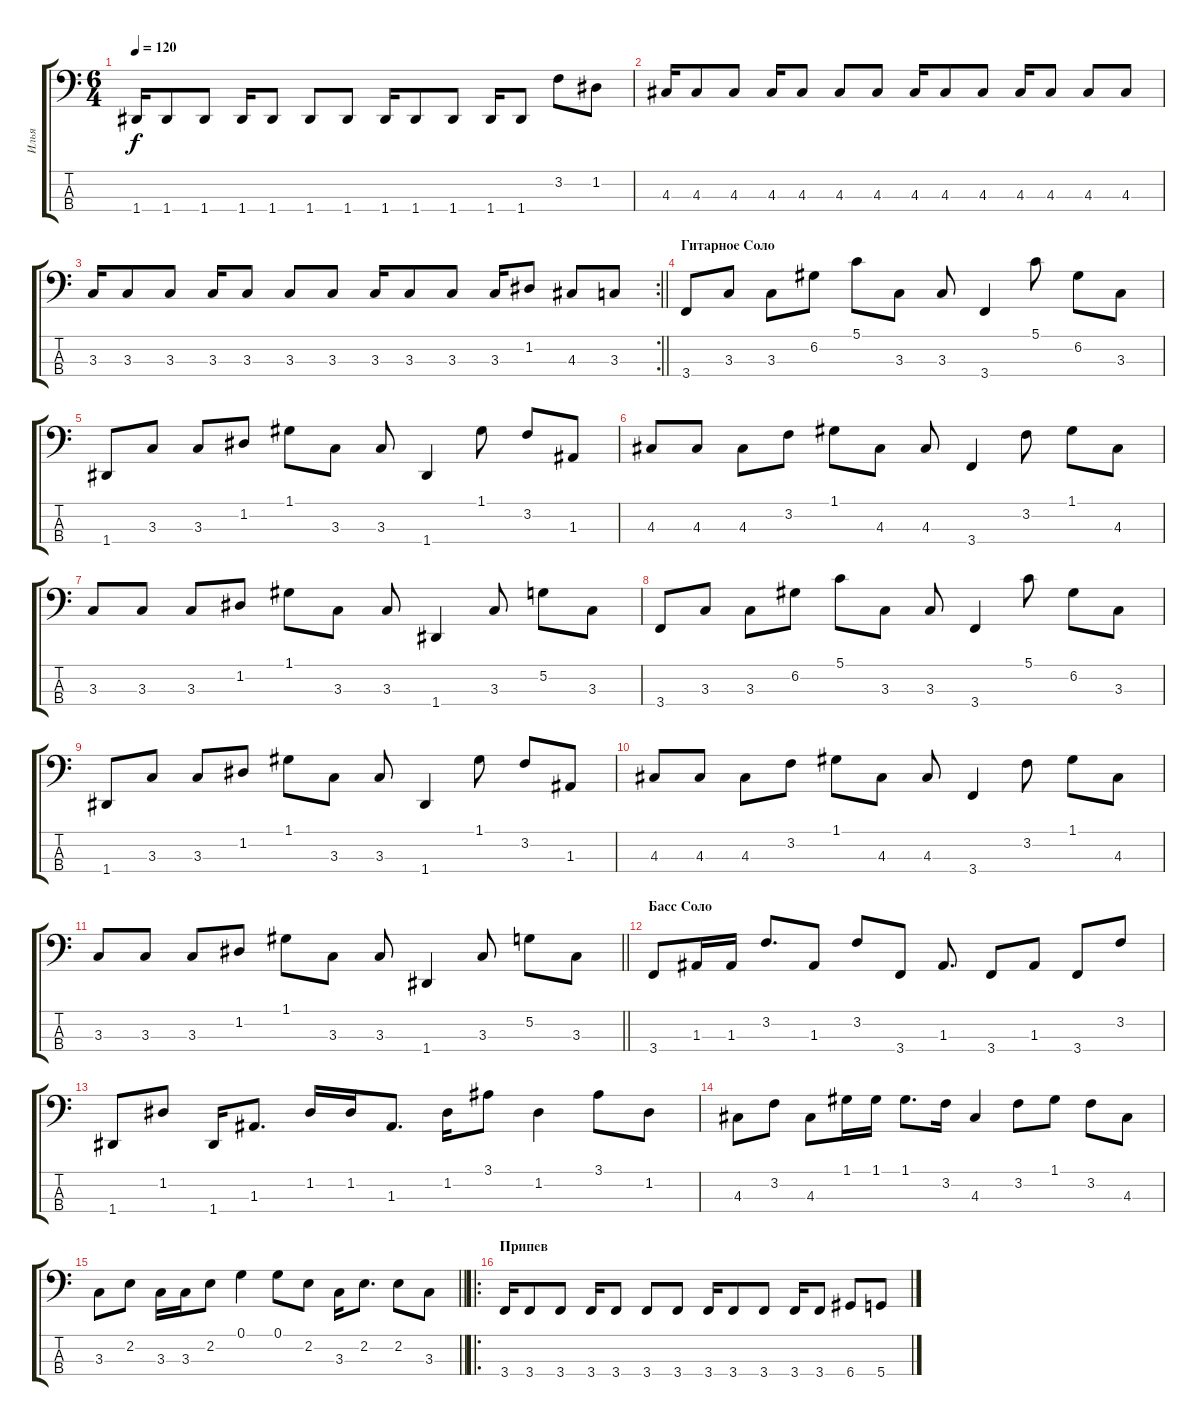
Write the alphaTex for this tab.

\track ("Илья" "Илья") {instrument electricbasspick}
\staff {score tabs}
\tuning (G2 D2 A1 D1) {hide}
\ts (6 4)
\tempo 120
\clef f4
\ks c
1.4.16{dy f} 1.4.8 1.4.8 1.4.16 1.4.8 1.4.8 1.4.8 1.4.16 1.4.8 1.4.8 1.4.16 1.4.8 3.2.8 1.2.8 |
4.3.16 4.3.8 4.3.8 4.3.16 4.3.8 4.3.8 4.3.8 4.3.16 4.3.8 4.3.8 4.3.16 4.3.8 4.3.8 4.3.8 |
\rc 2
\barLineRight lightlight
3.3.16 3.3.8 3.3.8 3.3.16 3.3.8 3.3.8 3.3.8 3.3.16 3.3.8 3.3.8 3.3.16 1.2.8 4.3.8 3.3.8 |
\section ("" "Гитарное Соло")
3.4.8{volume 12 instrument slapbass2} 3.3.8 3.3.8 6.2.8 5.1.8 3.3.8 3.3.8 3.4.4 5.1.8 6.2.8 3.3.8 |
1.4.8 3.3.8 3.3.8 1.2.8 1.1.8 3.3.8 3.3.8 1.4.4 1.1.8 3.2.8 1.3.8 |
4.3.8 4.3.8 4.3.8 3.2.8 1.1.8 4.3.8 4.3.8 3.4.4 3.2.8 1.1.8 4.3.8 |
3.3.8{volume 10} 3.3.8 3.3.8 1.2.8 1.1.8 3.3.8 3.3.8 1.4.4 3.3.8 5.2.8 3.3.8 |
3.4.8 3.3.8 3.3.8 6.2.8 5.1.8 3.3.8 3.3.8 3.4.4 5.1.8 6.2.8 3.3.8 |
1.4.8 3.3.8 3.3.8 1.2.8 1.1.8 3.3.8 3.3.8 1.4.4 1.1.8 3.2.8 1.3.8 |
4.3.8 4.3.8 4.3.8 3.2.8 1.1.8 4.3.8 4.3.8 3.4.4 3.2.8 1.1.8 4.3.8 |
\barLineRight lightlight
3.3.8 3.3.8 3.3.8 1.2.8 1.1.8 3.3.8 3.3.8 1.4.4 3.3.8 5.2.8 3.3.8 |
\section ("" "Басс Соло")
3.4.8{volume 16 instrument slapbass2} 1.3.16 1.3.16 3.2.8{d} 1.3.8 3.2.8 3.4.8 1.3.8{d} 3.4.8 1.3.8 3.4.8 3.2.8 |
1.4.8 1.2.8 1.4.16 1.3.8{d} 1.2.16 1.2.16 1.3.8{d} 1.2.16 3.1.8 1.2.4 3.1.8 1.2.8 |
4.3.8 3.2.8 4.3.8 1.1.16 1.1.16 1.1.8{d} 3.2.16 4.3.4 3.2.8 1.1.8 3.2.8 4.3.8 |
\barLineRight lightlight
3.3.8 2.2.8 3.3.16 3.3.16 2.2.8 0.1.4 0.1.8 2.2.8 3.3.16 2.2.8{d} 2.2.8 3.3.8 |
\ro
\section ("" "Припев")
3.4.16{instrument slapbass2} 3.4.8 3.4.8 3.4.16 3.4.8 3.4.8 3.4.8 3.4.16 3.4.8 3.4.8 3.4.16 3.4.8 6.4.8 5.4.8
